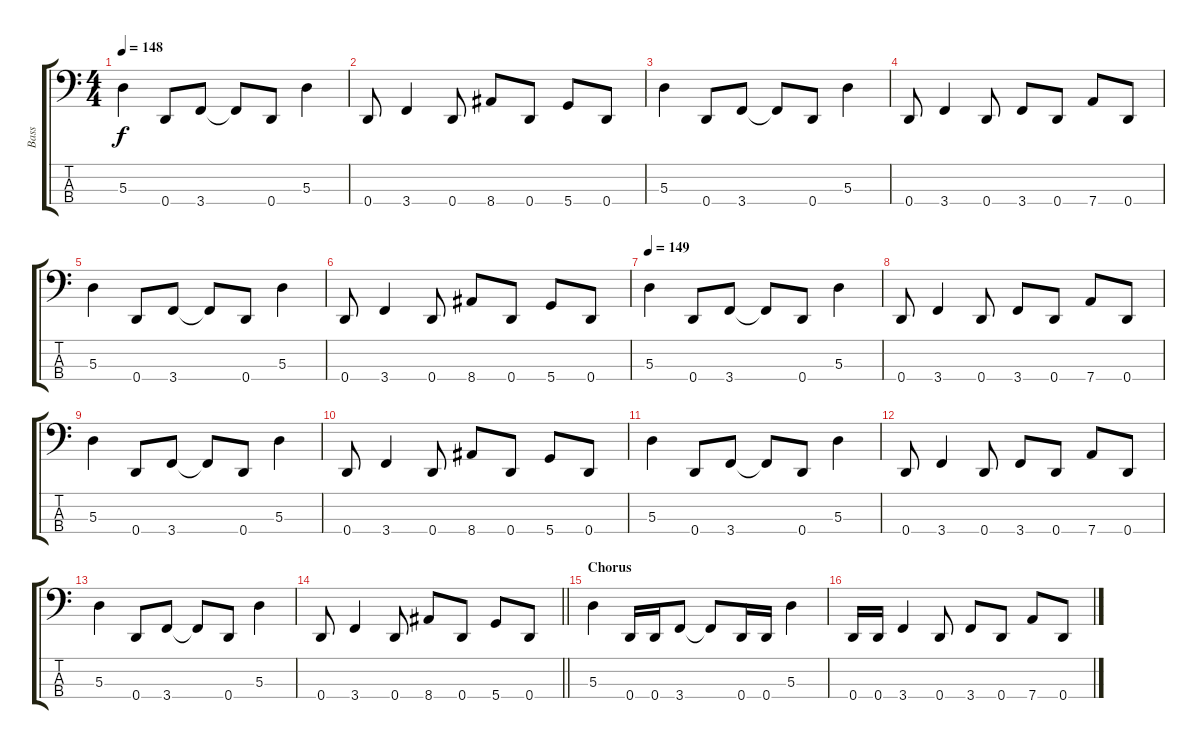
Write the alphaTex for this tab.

\track ("Bass" "Bass") {instrument electricbasspick}
\staff {score tabs}
\tuning (G2 D2 A1 D1) {hide}
\ts (4 4)
\tempo 148
\clef f4
\ks c
5.3.4{dy f} 0.4.8 3.4.8 3.4{t}.8 0.4.8 5.3.4 |
0.4.8 3.4.4 0.4.8 8.4.8 0.4.8 5.4.8 0.4.8 |
5.3.4 0.4.8 3.4.8 3.4{t}.8 0.4.8 5.3.4 |
0.4.8 3.4.4 0.4.8 3.4.8 0.4.8 7.4.8 0.4.8 |
5.3.4 0.4.8 3.4.8 3.4{t}.8 0.4.8 5.3.4 |
0.4.8 3.4.4 0.4.8 8.4.8 0.4.8 5.4.8 0.4.8 |
\tempo 149
5.3.4 0.4.8 3.4.8 3.4{t}.8 0.4.8 5.3.4 |
0.4.8 3.4.4 0.4.8 3.4.8 0.4.8 7.4.8 0.4.8 |
5.3.4 0.4.8 3.4.8 3.4{t}.8 0.4.8 5.3.4 |
0.4.8 3.4.4 0.4.8 8.4.8 0.4.8 5.4.8 0.4.8 |
5.3.4 0.4.8 3.4.8 3.4{t}.8 0.4.8 5.3.4 |
0.4.8 3.4.4 0.4.8 3.4.8 0.4.8 7.4.8 0.4.8 |
5.3.4 0.4.8 3.4.8 3.4{t}.8 0.4.8 5.3.4 |
\barLineRight lightlight
0.4.8 3.4.4 0.4.8 8.4.8 0.4.8 5.4.8 0.4.8 |
\section ("" "Chorus")
5.3.4 0.4.16 0.4.16 3.4.8 3.4{t}.8 0.4.16 0.4.16 5.3.4 |
0.4.16 0.4.16 3.4.4 0.4.8 3.4.8 0.4.8 7.4.8 0.4.8
